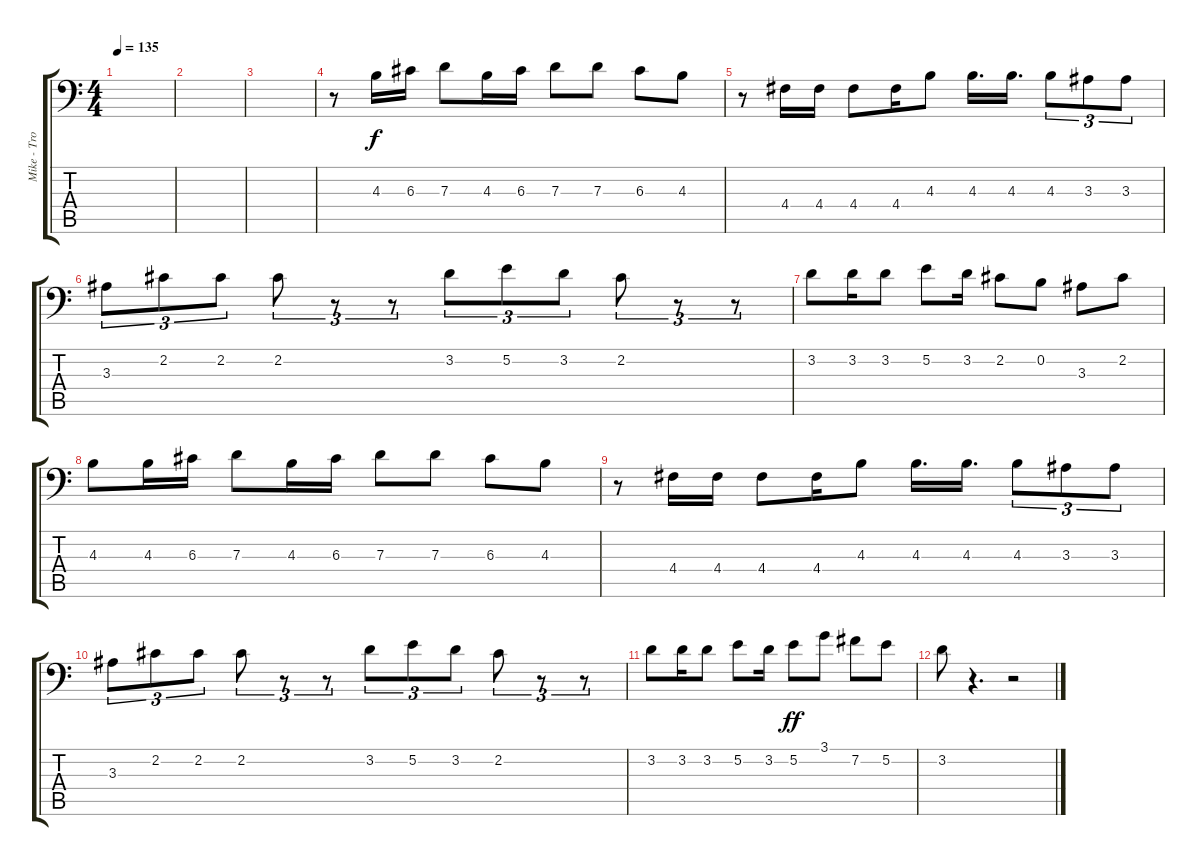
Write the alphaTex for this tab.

\track ("Mike - Trombone" "Mike - Tro") {instrument trombone}
\staff {score tabs}
\tuning (E4 B3 G3 D3 A2 A1) {hide}
\ts (4 4)
\tempo 135
\clef f4
\ks c
|
|
|
r.8 4.3.16 6.3.16 7.3.8 4.3.16 6.3.16 7.3.8 7.3.8 6.3.8 4.3.8 |
r.8 4.4.16 4.4.16 4.4.8 4.4.16 4.3.8 4.3.16{d} 4.3.16{d} 4.3.8{tu (3 2)} 3.3.8{tu (3 2)} 3.3.8{tu (3 2)} |
3.3.8{tu (3 2)} 2.2.8{tu (3 2)} 2.2.8{tu (3 2)} 2.2.8{tu (3 2)} r.8{tu (3 2)} r.8{tu (3 2)} 3.2.8{tu (3 2)} 5.2.8{tu (3 2)} 3.2.8{tu (3 2)} 2.2.8{tu (3 2)} r.8{tu (3 2)} r.8{tu (3 2)} |
3.2.8 3.2.16 3.2.8 5.2.8 3.2.16 2.2.8 0.2.8 3.3.8 2.2.8 |
4.3.8 4.3.16 6.3.16 7.3.8 4.3.16 6.3.16 7.3.8 7.3.8 6.3.8 4.3.8 |
r.8 4.4.16 4.4.16 4.4.8 4.4.16 4.3.8 4.3.16{d} 4.3.16{d} 4.3.8{tu (3 2)} 3.3.8{tu (3 2)} 3.3.8{tu (3 2)} |
3.3.8{tu (3 2)} 2.2.8{tu (3 2)} 2.2.8{tu (3 2)} 2.2.8{tu (3 2)} r.8{tu (3 2)} r.8{tu (3 2)} 3.2.8{tu (3 2)} 5.2.8{tu (3 2)} 3.2.8{tu (3 2)} 2.2.8{tu (3 2)} r.8{tu (3 2)} r.8{tu (3 2)} |
3.2.8 3.2.16 3.2.8 5.2.8 3.2.16 5.2.8{dy ff} 3.1.8 7.2.8 5.2.8 |
3.2.8 r.4{d} r.2
